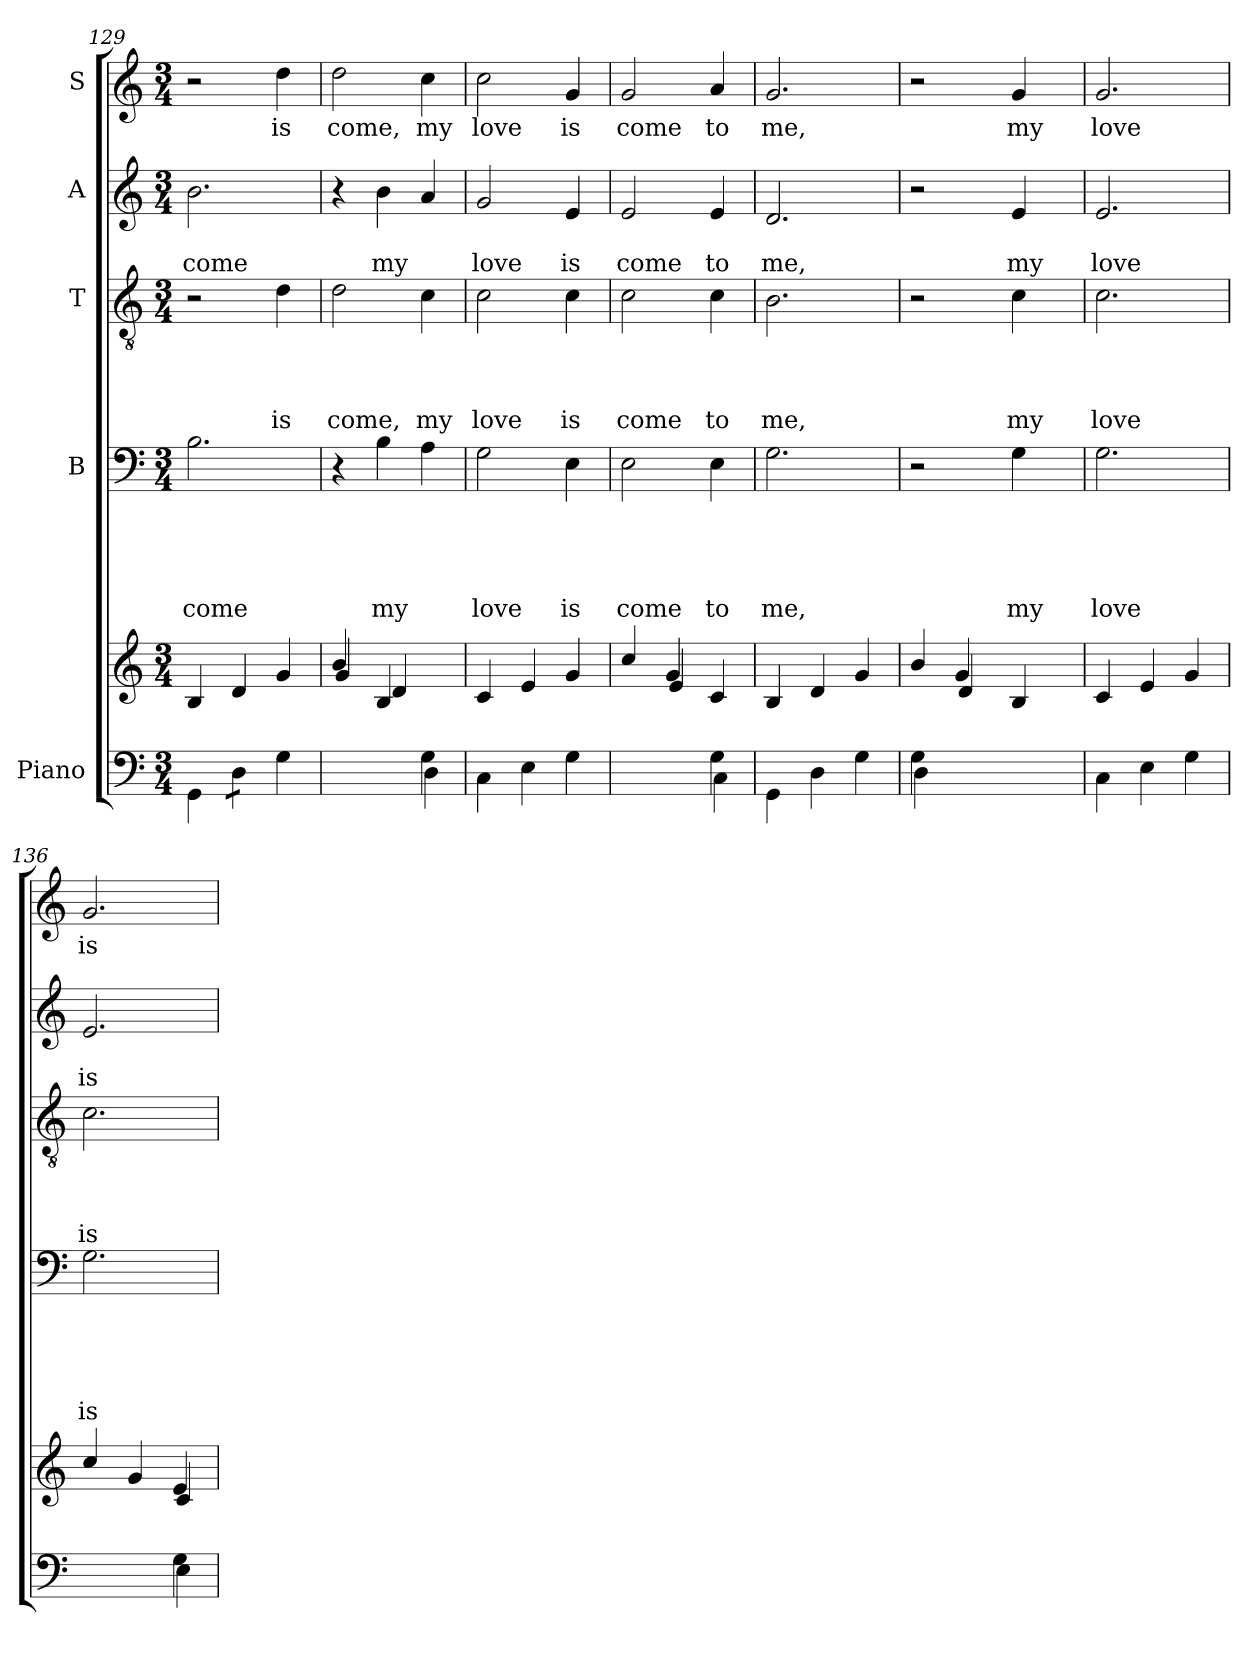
**kern	**kern	**kern	**text	**text	**text	**text	**text	**kern	**text	**text	**text	**text	**kern	**text	**text	**kern	**text
*part5	*part5	*part4	*part4	*part4	*part4	*part4	*part4	*part3	*part3	*part3	*part3	*part3	*part2	*part2	*part2	*part1	*part1
*staff6	*staff5	*staff4	*staff4	*staff4	*staff4	*staff4	*staff4	*staff3	*staff3	*staff3	*staff3	*staff3	*staff2	*staff2	*staff2	*staff1	*staff1
*I"Piano	*	*I"B	*	*	*	*	*	*I"T	*	*	*	*	*I"A	*	*	*I"S	*
!!LO:PB:g=z
*clefF4	*clefG2	*clefF4	*	*	*	*	*	*clefGv2	*	*	*	*	*clefG2	*	*	*clefG2	*
*k[]	*k[]	*k[]	*	*	*	*	*	*k[]	*	*	*	*	*k[]	*	*	*k[]	*
*C:	*C:	*C:	*	*	*	*	*	*C:	*	*	*	*	*C:	*	*	*C:	*
*M3/4	*M3/4	*M3/4	*	*	*	*	*	*M3/4	*	*	*	*	*M3/4	*	*	*M3/4	*
=129	=129	=129	=129	=129	=129	=129	=129	=129	=129	=129	=129	=129	=129	=129	=129	=129	=129
!	!	!	!	!	!	!	!LO:LY:b	!	!	!	!	!	!	!	!LO:LY:b	!	!
4GG\	4B/	2.B\	.	.	.	.	come	2r	.	.	.	.	2.b\	.	come	2r	.
*tremolo	*	*	*	*	*	*	*	*	*	*	*	*	*	*	*	*	*
8D\L	4d/	.	.	.	.	.	.	.	.	.	.	.	.	.	.	.	.
8D\J	.	.	.	.	.	.	.	.	.	.	.	.	.	.	.	.	.
*Xtremolo	*	*	*	*	*	*	*	*	*	*	*	*	*	*	*	*	*
!	!	!	!	!	!	!	!	!	!	!	!	!LO:LY:b	!	!	!	!	!LO:LY:b
4G\	4g/	.	.	.	.	.	.	4d\	.	.	.	is	.	.	.	4dd\	is
=130	=130	=130	=130	=130	=130	=130	=130	=130	=130	=130	=130	=130	=130	=130	=130	=130	=130
*^	*^	*	*	*	*	*	*	*	*	*	*	*	*	*	*	*	*
!	!	!	!	!	!	!	!	!	!	!	!	!	!	!LO:LY:b	!	!	!	!	!LO:LY:b
2ryy	2ryy	4b/	4g/	4r	.	.	.	.	.	2d\	.	.	.	come,	4r	.	.	2dd\	come,
!	!	!	!	!	!	!	!	!	!LO:LY:b	!	!	!	!	!	!	!	!LO:LY:b	!	!
.	.	4B/	4d/	4B\	.	.	.	.	my	.	.	.	.	.	4b\	.	my	.	.
!	!	!	!	!	!	!	!	!	!	!	!	!	!	!LO:LY:b	!	!	!	!	!LO:LY:b
4G\	4D\	4ryy	4ryy	4A\	.	.	.	.	.	4c\	.	.	.	my	4a/	.	.	4cc\	my
=131	=131	=131	=131	=131	=131	=131	=131	=131	=131	=131	=131	=131	=131	=131	=131	=131	=131	=131	=131
!	!	!	!	!	!	!	!	!	!LO:LY:b	!	!	!	!	!LO:LY:b	!	!	!LO:LY:b	!	!LO:LY:b
*v	*v	*	*	*	*	*	*	*	*	*	*	*	*	*	*	*	*	*	*
*	*v	*v	*	*	*	*	*	*	*	*	*	*	*	*	*	*	*	*
4C\	4c/	2G\	.	.	.	.	love	2c\	.	.	.	love	2g/	.	love	2cc\	love
4E\	4e/	.	.	.	.	.	.	.	.	.	.	.	.	.	.	.	.
!	!	!	!	!	!	!	!LO:LY:b	!	!	!	!	!LO:LY:b	!	!	!LO:LY:b	!	!LO:LY:b
4G\	4g/	4E\	.	.	.	.	is	4c\	.	.	.	is	4e/	.	is	4g/	is
=132	=132	=132	=132	=132	=132	=132	=132	=132	=132	=132	=132	=132	=132	=132	=132	=132	=132
*^	*^	*	*	*	*	*	*	*	*	*	*	*	*	*	*	*	*
!	!	!	!	!	!	!	!	!	!LO:LY:b	!	!	!	!	!LO:LY:b	!	!	!LO:LY:b	!	!LO:LY:b
2ryy	2ryy	4cc/	4ryy	2E\	.	.	.	.	come	2c\	.	.	.	come	2e/	.	come	2g/	come
.	.	4g/	4e/	.	.	.	.	.	.	.	.	.	.	.	.	.	.	.	.
!	!	!	!	!	!	!	!	!	!LO:LY:b	!	!	!	!	!LO:LY:b	!	!	!LO:LY:b	!	!LO:LY:b
4G\	4C\	4ryy	4c/	4E\	.	.	.	.	to	4c\	.	.	.	to	4e/	.	to	4a/	to
=133	=133	=133	=133	=133	=133	=133	=133	=133	=133	=133	=133	=133	=133	=133	=133	=133	=133	=133	=133
!	!	!	!	!	!	!	!	!	!LO:LY:b	!	!	!	!	!LO:LY:b	!	!	!LO:LY:b	!	!LO:LY:b
*v	*v	*	*	*	*	*	*	*	*	*	*	*	*	*	*	*	*	*	*
*	*v	*v	*	*	*	*	*	*	*	*	*	*	*	*	*	*	*	*
4GG\	4B/	2.G\	.	.	.	.	me,	2.B\	.	.	.	me,	2.d/	.	me,	2.g/	me,
4D\	4d/	.	.	.	.	.	.	.	.	.	.	.	.	.	.	.	.
4G\	4g/	.	.	.	.	.	.	.	.	.	.	.	.	.	.	.	.
=134	=134	=134	=134	=134	=134	=134	=134	=134	=134	=134	=134	=134	=134	=134	=134	=134	=134
*^	*^	*^	*	*	*	*	*	*^	*	*	*	*	*^	*	*	*	*
*	*	*	*^	*	*	*	*	*	*	*	*	*	*	*	*	*	*	*	*	*	*	*
4G\	4D\	4b/	4ryy	2ryy	2r	4..ryy	.	.	.	.	.	2r	4..ryy	.	.	.	.	2r	4..ryy	.	.	2r	.
2ryy	2ryy	4g/	4d/	.	.	.	.	.	.	.	.	.	.	.	.	.	.	.	.	.	.	.	.
.	.	.	.	.	.	4ryy	.	.	.	.	.	.	4ryy	.	.	.	.	.	4ryy	.	.	.	.
!	!	!	!	!	!	!	!	!	!	!	!LO:LY:b	!	!	!	!	!	!LO:LY:b	!	!	!	!LO:LY:b	!	!LO:LY:b
.	.	4ryy	4B/	8ryy	4G\	.	.	.	.	.	my	4c\	.	.	.	.	my	4e/	.	.	my	4g/	my
.	.	.	.	32ryy	.	.	.	.	.	.	.	.	.	.	.	.	.	.	.	.	.	.	.
.	.	.	.	16.ryy	.	.	.	.	.	.	.	.	.	.	.	.	.	.	.	.	.	.	.
.	.	.	.	.	.	16ryy	.	.	.	.	.	.	16ryy	.	.	.	.	.	16ryy	.	.	.	.
=135	=135	=135	=135	=135	=135	=135	=135	=135	=135	=135	=135	=135	=135	=135	=135	=135	=135	=135	=135	=135	=135	=135	=135
!	!	!	!	!	!	!	!	!	!	!	!LO:LY:b	!	!	!	!	!	!LO:LY:b	!	!	!	!LO:LY:b	!	!LO:LY:b
*v	*v	*	*	*	*v	*v	*	*	*	*	*	*v	*v	*	*	*	*	*v	*v	*	*	*	*
*	*v	*v	*v	*	*	*	*	*	*	*	*	*	*	*	*	*	*	*	*
4C\	4c/	2.G\	.	.	.	.	love	2.c\	.	.	.	love	2.e/	.	love	2.g/	love
4E\	4e/	.	.	.	.	.	.	.	.	.	.	.	.	.	.	.	.
4G\	4g/	.	.	.	.	.	.	.	.	.	.	.	.	.	.	.	.
=136	=136	=136	=136	=136	=136	=136	=136	=136	=136	=136	=136	=136	=136	=136	=136	=136	=136
*^	*^	*	*	*	*	*	*	*	*	*	*	*	*	*	*	*	*
!	!	!	!	!	!	!	!	!	!LO:LY:b	!	!	!	!	!LO:LY:b	!	!	!LO:LY:b	!	!LO:LY:b
2ryy	2ryy	4cc/	2ryy	2.G\	.	.	.	.	is	2.c\	.	.	.	is	2.e/	.	is	2.g/	is
.	.	4g/	.	.	.	.	.	.	.	.	.	.	.	.	.	.	.	.	.
4G\	4E\	4e/	4c/	.	.	.	.	.	.	.	.	.	.	.	.	.	.	.	.
*v	*v	*	*	*	*	*	*	*	*	*	*	*	*	*	*	*	*	*	*
*	*v	*v	*	*	*	*	*	*	*	*	*	*	*	*	*	*	*	*
=	=	=	=	=	=	=	=	=	=	=	=	=	=	=	=	=	=
*-	*-	*-	*-	*-	*-	*-	*-	*-	*-	*-	*-	*-	*-	*-	*-	*-	*-
